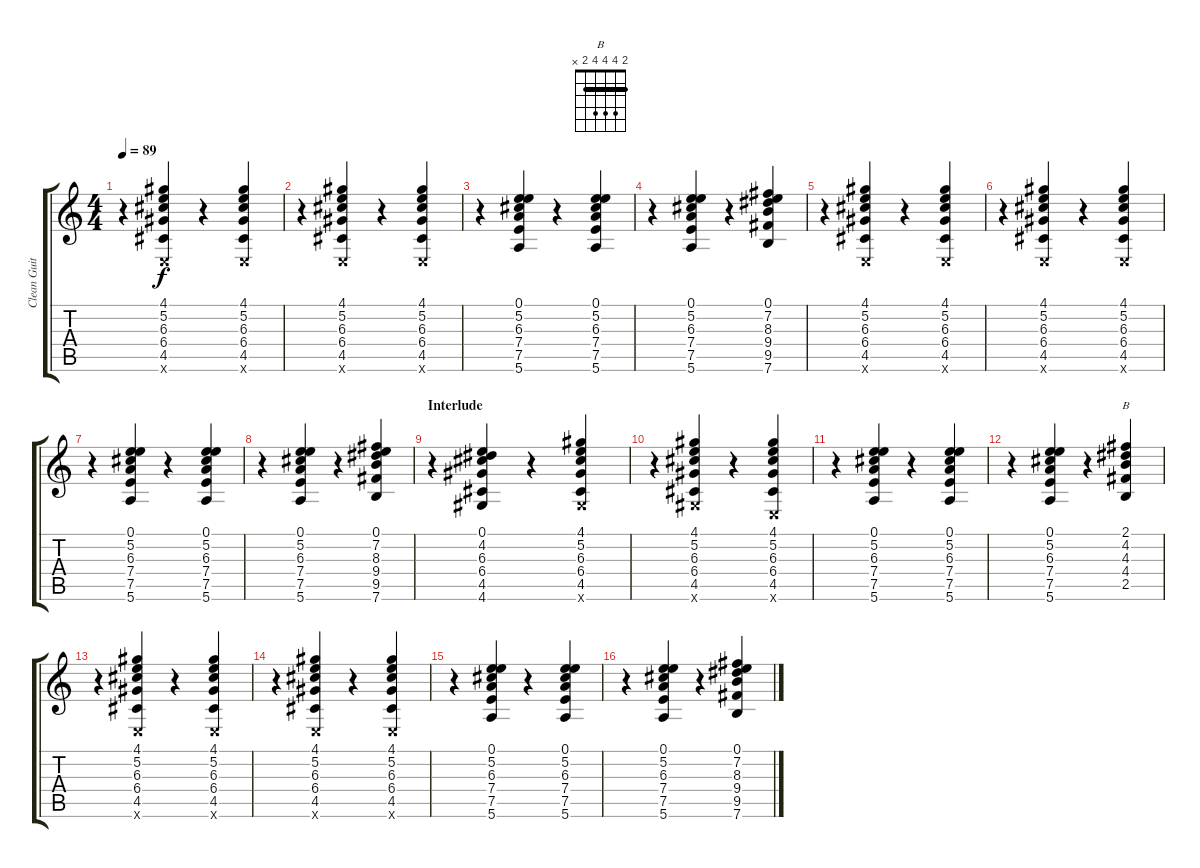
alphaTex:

\track ("Clean Guitar" "Clean Guit") {instrument electricguitarclean}
\staff {score tabs}
\tuning (E4 B3 G3 D3 A2 E2) {hide}
\chord ("B" 2 4 4 4 2 x) {barre 2}
\ts (4 4)
\tempo 89
\clef g2
\ks c
r.4{dy f} (4.1 5.2 6.3 6.4 4.5 0.6{x}).4 r.4 (4.1 5.2 6.3 6.4 4.5 0.6{x}).4 |
r.4 (4.1 5.2 6.3 6.4 4.5 0.6{x}).4 r.4 (4.1 5.2 6.3 6.4 4.5 0.6{x}).4 |
r.4 (0.1 5.2 6.3 7.4 7.5 5.6).4 r.4 (0.1 5.2 6.3 7.4 7.5 5.6).4 |
r.4 (0.1 5.2 6.3 7.4 7.5 5.6).4 r.4 (0.1 7.2 8.3 9.4 9.5 7.6).4 |
r.4 (4.1 5.2 6.3 6.4 4.5 0.6{x}).4 r.4 (4.1 5.2 6.3 6.4 4.5 0.6{x}).4 |
r.4 (4.1 5.2 6.3 6.4 4.5 0.6{x}).4 r.4 (4.1 5.2 6.3 6.4 4.5 0.6{x}).4 |
r.4 (0.1 5.2 6.3 7.4 7.5 5.6).4 r.4 (0.1 5.2 6.3 7.4 7.5 5.6).4 |
r.4 (0.1 5.2 6.3 7.4 7.5 5.6).4 r.4 (0.1 7.2 8.3 9.4 9.5 7.6).4 |
\section ("" "Interlude")
r.4 (0.1 4.2 6.3 6.4 4.5 4.6).4 r.4 (4.1 5.2 6.3 6.4 4.5 4.6{x}).4 |
r.4 (4.1 5.2 6.3 6.4 4.5 4.6{x}).4 r.4 (4.1 5.2 6.3 6.4 4.5 0.6{x}).4 |
r.4 (0.1 5.2 6.3 7.4 7.5 5.6).4 r.4 (0.1 5.2 6.3 7.4 7.5 5.6).4 |
r.4 (0.1 5.2 6.3 7.4 7.5 5.6).4 r.4 (2.1 4.2 4.3 4.4 2.5).4{ch "B"} |
r.4 (4.1 5.2 6.3 6.4 4.5 0.6{x}).4 r.4 (4.1 5.2 6.3 6.4 4.5 0.6{x}).4 |
r.4 (4.1 5.2 6.3 6.4 4.5 0.6{x}).4 r.4 (4.1 5.2 6.3 6.4 4.5 0.6{x}).4 |
r.4 (0.1 5.2 6.3 7.4 7.5 5.6).4 r.4 (0.1 5.2 6.3 7.4 7.5 5.6).4 |
r.4 (0.1 5.2 6.3 7.4 7.5 5.6).4 r.4 (0.1 7.2 8.3 9.4 9.5 7.6).4
